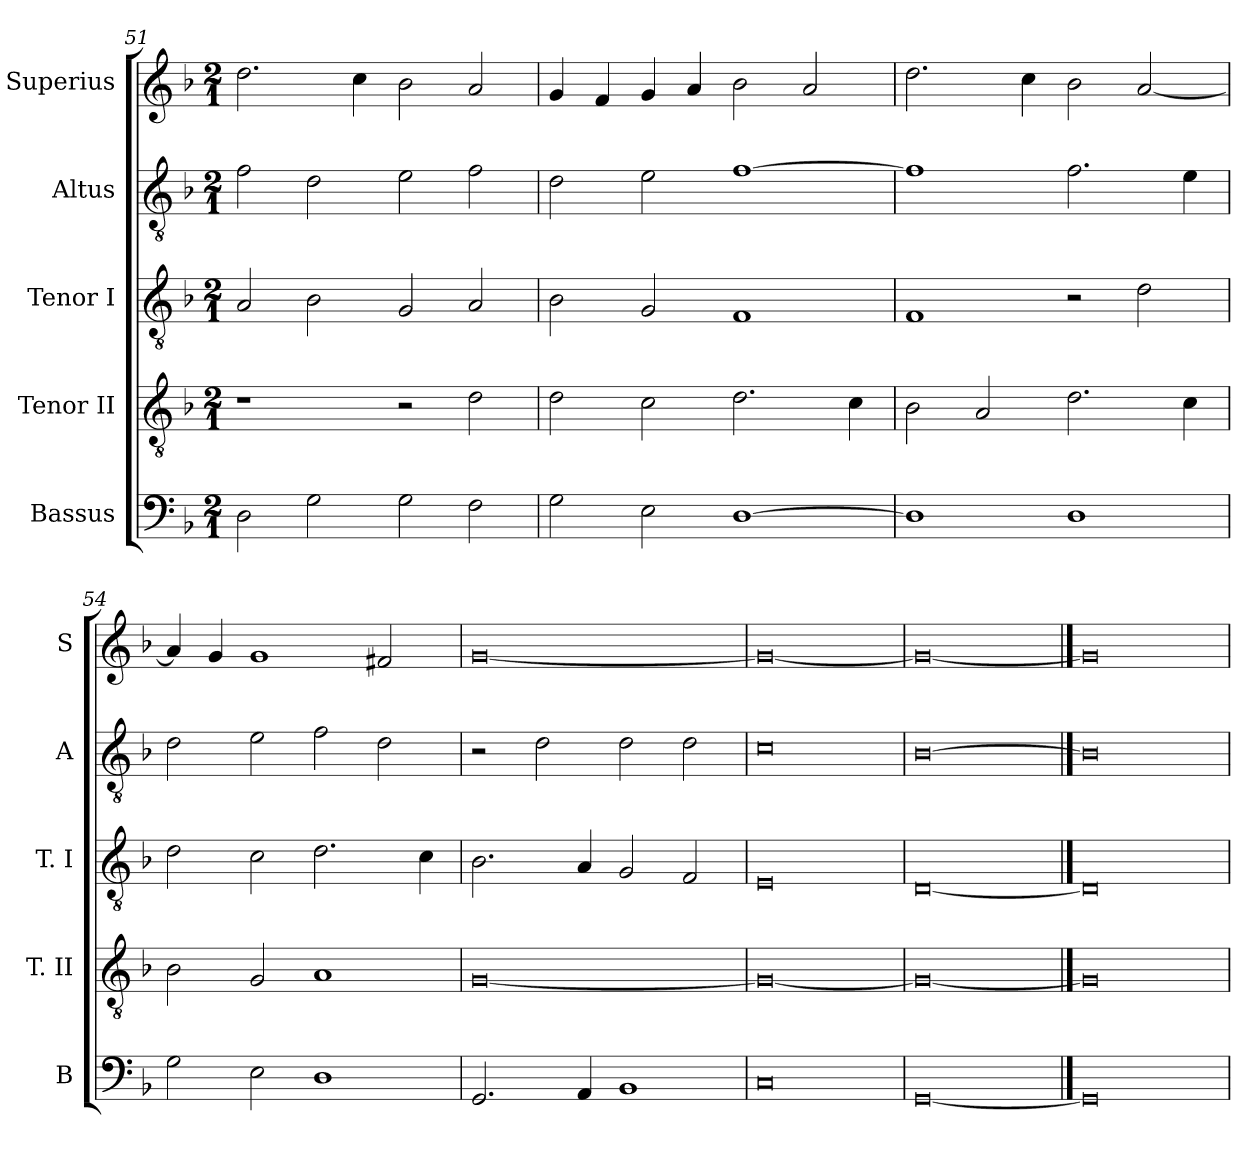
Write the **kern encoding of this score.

**kern	**kern	**kern	**kern	**kern
*part5	*part4	*part3	*part2	*part1
*staff5	*staff4	*staff3	*staff2	*staff1
*I"Bassus	*I"Tenor II	*I"Tenor I	*I"Altus	*I"Superius
*I'B	*I'T. II	*I'T. I	*I'A	*I'S
*clefF4	*clefGv2	*clefGv2	*clefGv2	*clefG2
*k[b-]	*k[b-]	*k[b-]	*k[b-]	*k[b-]
*F:	*F:	*F:	*F:	*F:
*M2/1	*M2/1	*M2/1	*M2/1	*M2/1
=51	=51	=51	=51	=51
2D	1r	2A	2f	2.dd
2G	.	2B-	2d	.
.	.	.	.	4cc
2G	2r	2G	2e	2b-
2F	2d	2A	2f	2a
=52	=52	=52	=52	=52
2G	2d	2B-	2d	4g
.	.	.	.	4f
2E	2c	2G	2e	4g
.	.	.	.	4a
[1D	2.d	1F	[1f	2b-
.	.	.	.	2a
.	4c	.	.	.
=53	=53	=53	=53	=53
1D]	2B-	1F	1f]	2.dd
.	2A	.	.	.
.	.	.	.	4cc
1D	2.d	2r	2.f	2b-
.	.	2d	.	[2a
.	4c	.	4e	.
=54	=54	=54	=54	=54
2G	2B-	2d	2d	4a]
.	.	.	.	4g
2E	2G	2c	2e	1g
1D	1A	2.d	2f	.
.	.	.	2d	2f#X
.	.	4c	.	.
=55	=55	=55	=55	=55
2.GG	[0G	2.B-	2r	[0g
.	.	.	2d	.
4AA	.	4A	.	.
1BB-	.	2G	2d	.
.	.	2F	2d	.
=56	=56	=56	=56	=56
0C	0G_	0E	0c	0g_
=57	=57	=57	=57	=57
[0GG	0G_	[0D	[0B-	0g_
==58	==58	==58	==58	==58
0GG]	0G]	0D]	0B-]	0g]
=	=	=	=	=
*-	*-	*-	*-	*-
